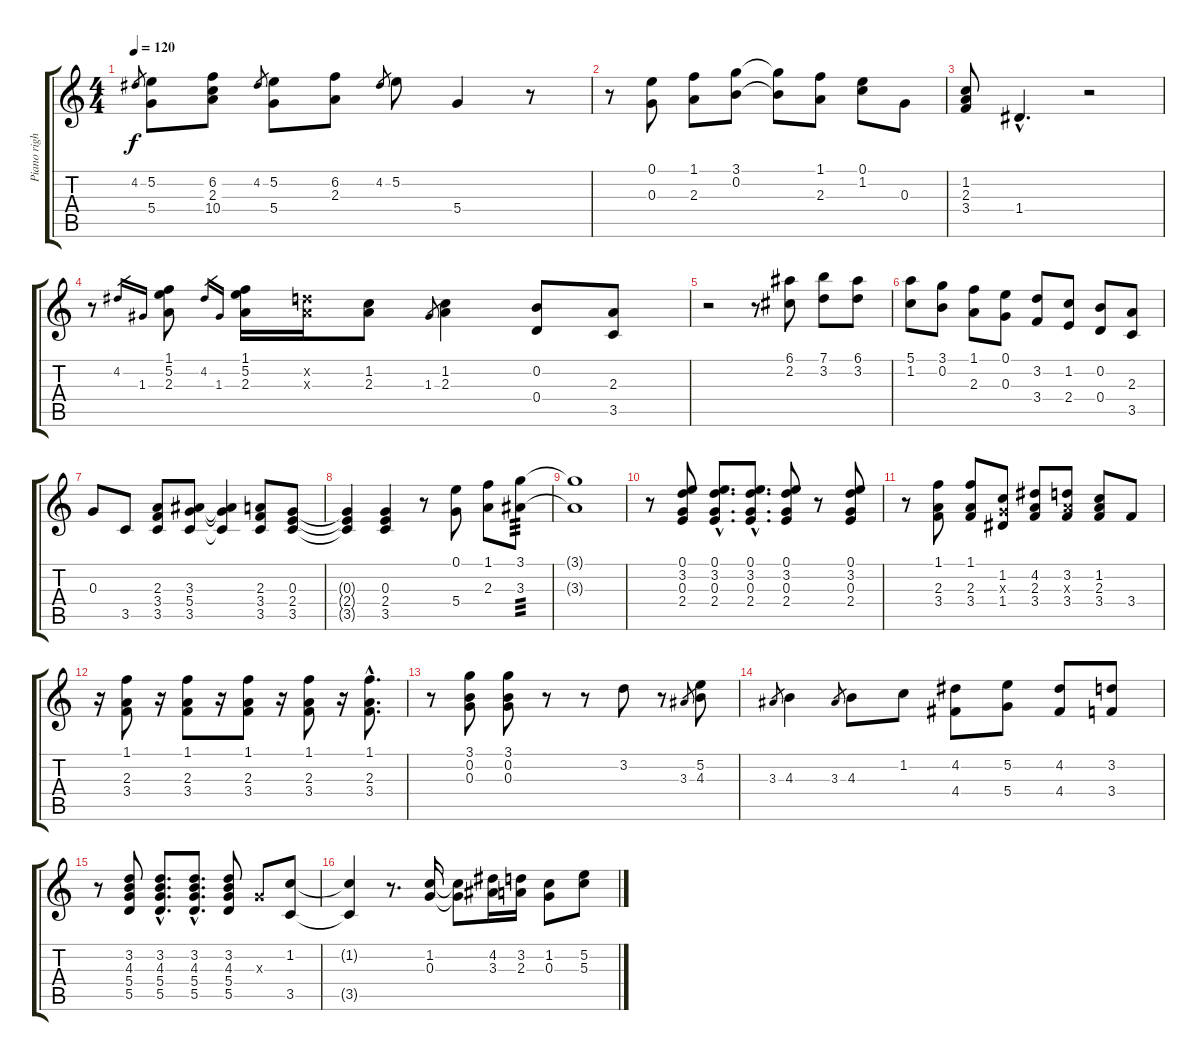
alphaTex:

\track ("Piano right hand" "Piano righ") {instrument honkytonkpiano}
\staff {score tabs}
\tuning (E5 B4 G4 D4 A3 E3) {hide}
\ts (4 4)
\tempo 120
\clef g2
\ks c
4.2.8{gr dy f} (5.2 5.4).8 (6.2 2.3 10.4).8 4.2.8{gr} (5.2 5.4).8 (6.2 2.3).8 4.2.8{gr} 5.2.8 5.4.4 r.8 |
r.8 (0.1 0.3).8 (1.1 2.3).8 (3.1 0.2).8 (3.1{t} 0.2{t}).8 (1.1 2.3).8 (0.1 1.2).8 0.3.8 |
(1.2 2.3 3.4).8 1.4{hac}.4{d} r.2 |
r.8 4.2.16{gr} 1.3.16{gr} (1.1 5.2 2.3).8 4.2.16{gr} 1.3.16{gr} (1.1 5.2 2.3).16 (3.2{x} 2.3{x}).16 (1.2 2.3).8 1.3.8{gr} (1.2 2.3).4 (0.2 0.4).8 (2.3 3.5).8 |
r.2 r.8 (6.1 2.2).8 (7.1 3.2).8 (6.1 3.2).8 |
(5.1 1.2).8 (3.1 0.2).8 (1.1 2.3).8 (0.1 0.3).8 (3.2 3.4).8 (1.2 2.4).8 (0.2 0.4).8 (2.3 3.5).8 |
0.3.8 3.5.8 (2.3 3.4 3.5).8 (3.3 5.4 3.5).8 (3.3{t} 5.4{t} 3.5{t}).4 (2.3 3.4 3.5).8 (0.3 2.4 3.5).8 |
(0.3{t} 2.4{t} 3.5{t}).4 (0.3 2.4 3.5).4 r.8 (0.1 5.4).8 (1.1 2.3).8 (3.1 3.3).8{tp 3} |
(3.1{t} 3.3{t}).1 |
r.8 (0.1 3.2 0.3 2.4).8 (0.1{hac} 3.2{hac} 0.3{hac} 2.4{hac}).8{d} (0.1{hac} 3.2{hac} 0.3{hac} 2.4{hac}).8{d} (0.1 3.2 0.3 2.4).8 r.8 (0.1 3.2 0.3 2.4).8 |
r.8 (1.1 2.3 3.4).8 (1.1 2.3 3.4).8 (1.2 0.3{x} 1.4).8 (4.2 2.3 3.4).8 (3.2 2.3{x} 3.4).8 (1.2 2.3 3.4).8 3.4.8 |
r.16 (1.1 2.3 3.4).8 r.16 (1.1 2.3 3.4).8 r.16 (1.1 2.3 3.4).8 r.16 (1.1 2.3 3.4).8 r.16 (1.1{hac} 2.3{hac} 3.4{hac}).8{d} |
r.8 (3.1 0.2 0.3).8 (3.1 0.2 0.3).8 r.8 r.8 3.2.8 r.8 3.3.8{gr} (5.2 4.3).8 |
3.3.8{gr} 4.3.4 3.3.8{gr} 4.3.8 1.2.8 (4.2 4.4).8 (5.2 5.4).8 (4.2 4.4).8 (3.2 3.4).8 |
r.8 (3.2 4.3 5.4 5.5).8 (3.2{hac} 4.3{hac} 5.4{hac} 5.5{hac}).8{d} (3.2{hac} 4.3{hac} 5.4{hac} 5.5{hac}).8{d} (3.2 4.3 5.4 5.5).8 0.3{x}.8 (1.2 3.5).8 |
(1.2{t} 3.5{t}).4 r.8{d} (1.2 0.3).16 (1.2{t} 0.3{t}).8 (4.2 3.3).16 (3.2 2.3).16 (1.2 0.3).8 (5.2 5.3).8
